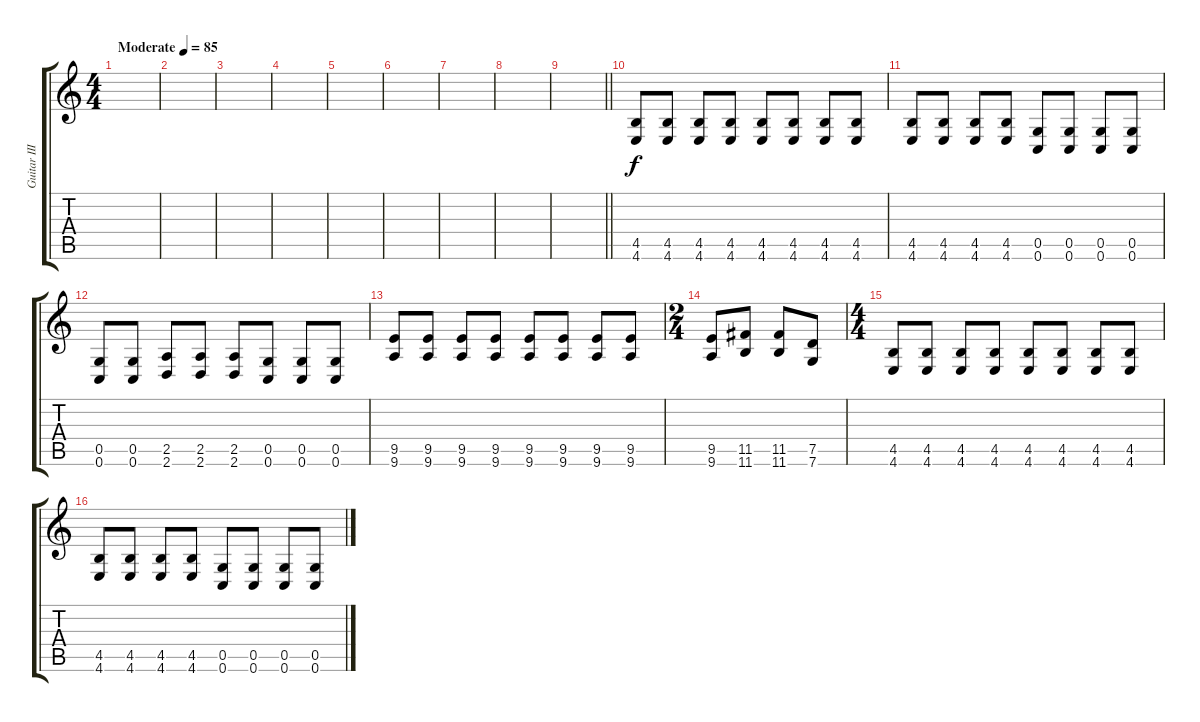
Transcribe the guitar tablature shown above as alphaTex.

\track ("Guitar III" "Guitar III") {instrument overdrivenguitar}
\staff {score tabs}
\tuning (D4 A3 F3 C3 G2 C2) {hide}
\ts (4 4)
\tempo (85 "Moderate")
\clef g2
\ks c
|
|
|
|
|
|
|
|
\barLineRight lightlight
|
\section ("" "")
(4.5 4.6).8 (4.5 4.6).8 (4.5 4.6).8 (4.5 4.6).8 (4.5 4.6).8 (4.5 4.6).8 (4.5 4.6).8 (4.5 4.6).8 |
(4.5 4.6).8 (4.5 4.6).8 (4.5 4.6).8 (4.5 4.6).8 (0.5 0.6).8 (0.5 0.6).8 (0.5 0.6).8 (0.5 0.6).8 |
(0.5 0.6).8 (0.5 0.6).8 (2.5 2.6).8 (2.5 2.6).8 (2.5 2.6).8 (0.5 0.6).8 (0.5 0.6).8 (0.5 0.6).8 |
(9.5 9.6).8 (9.5 9.6).8 (9.5 9.6).8 (9.5 9.6).8 (9.5 9.6).8 (9.5 9.6).8 (9.5 9.6).8 (9.5 9.6).8 |
\ts (2 4)
(9.5 9.6).8 (11.5 11.6).8 (11.5 11.6).8 (7.5 7.6).8 |
\ts (4 4)
(4.5 4.6).8 (4.5 4.6).8 (4.5 4.6).8 (4.5 4.6).8 (4.5 4.6).8 (4.5 4.6).8 (4.5 4.6).8 (4.5 4.6).8 |
(4.5 4.6).8 (4.5 4.6).8 (4.5 4.6).8 (4.5 4.6).8 (0.5 0.6).8 (0.5 0.6).8 (0.5 0.6).8 (0.5 0.6).8
